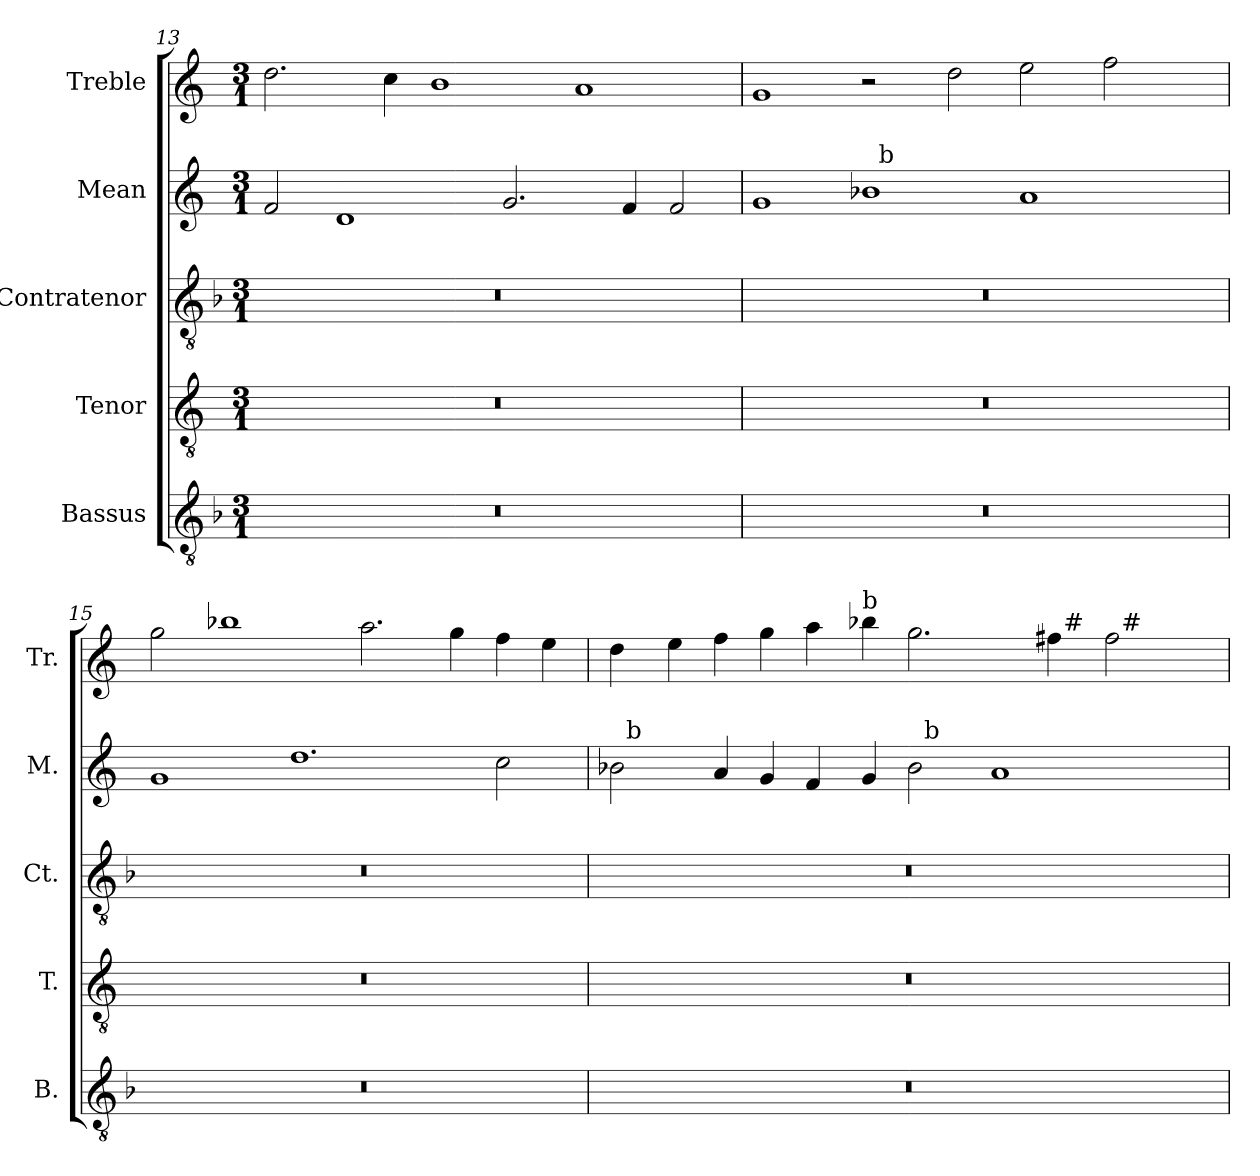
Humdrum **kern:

**kern	**kern	**kern	**kern	**kern
*part5	*part4	*part3	*part2	*part1
*staff5	*staff4	*staff3	*staff2	*staff1
*I"Bassus	*I"Tenor	*I"Contratenor	*I"Mean	*I"Treble
*I'B.	*I'T.	*I'Ct.	*I'M.	*I'Tr.
*clefGv2	*clefGv2	*clefGv2	*clefG2	*clefG2
*ITrd7c12	*ITrd7c12	*ITrd7c12	*	*
*k[b-]	*k[]	*k[b-]	*k[]	*k[]
*F:	*	*F:	*C:	*C:
*M3/1	*M3/1	*M3/1	*M3/1	*M3/1
=13	=13	=13	=13	=13
!LO:N:vis=1	!LO:N:vis=1	!LO:N:vis=1	!	!
0.r	0.r	0.r	2fi/	2.ddi\
.	.	.	1di	.
.	.	.	.	4cci\
.	.	.	.	1bi
.	.	.	2.gi/	.
.	.	.	.	1ai
.	.	.	4fi/	.
.	.	.	2fi/	.
=14	=14	=14	=14	=14
!LO:N:vis=1	!LO:N:vis=1	!LO:N:vis=1	!	!
*	*	*	*^	*
0.r	0.r	0.r	1gi	1ryy	1gi
.	.	.	1b-i	32ryy	2r
.	.	.	.	256ryy	.
!	!	!	!	!LO:TX:a:t=b	!
.	.	.	.	1ryy	.
.	.	.	.	.	2ddi\
.	.	.	1ai	.	2eei\
.	.	.	.	2ryy	.
.	.	.	.	.	2ffi\
.	.	.	.	4ryy	.
.	.	.	.	8ryy	.
.	.	.	.	16ryy	.
.	.	.	.	64..ryy	.
!!LO:LB:g=z
=15	=15	=15	=15	=15	=15
!LO:N:vis=1	!LO:N:vis=1	!LO:N:vis=1	!	!	!
*	*	*	*v	*v	*
0.r	0.r	0.r	1gi	2ggi\
.	.	.	.	1bb-Xi
.	.	.	1.ddi	.
.	.	.	.	2.aai\
.	.	.	.	4ggi\
.	.	.	2cci\	4ffi\
.	.	.	.	4eei\
=16	=16	=16	=16	=16
!LO:N:vis=1	!LO:N:vis=1	!LO:N:vis=1	!	!
*	*	*	*^	*^
*	*	*	*	*^	*	*^
0.r	0.r	0.r	2b-i\	32ryy	1ryy	4ddi\	1ryy	1ryy
.	.	.	.	256ryy	.	.	.	.
!	!	!	!	!LO:TX:a:t=b	!	!	!	!
.	.	.	.	1ryy	.	.	.	.
.	.	.	.	.	.	4eei\	.	.
.	.	.	4ai/	.	.	4ffi\	.	.
.	.	.	4gi/	.	.	4ggi\	.	.
.	.	.	4fi/	.	2ryy	4aai\	1ryy	1ryy
.	.	.	.	1ryy	.	.	.	.
!	!	!	!	!	!	!LO:TX:a:t=b	!	!
.	.	.	4gi/	.	.	4bb-i\	.	.
.	.	.	2b-i\	.	32ryy	2.ggi\	.	.
.	.	.	.	.	256ryy	.	.	.
!	!	!	!	!	!LO:TX:a:t=b	!	!	!
.	.	.	.	.	1ryy	.	.	.
.	.	.	1ai	.	.	.	4ryy	2ryy
.	.	.	.	2ryy	.	.	.	.
.	.	.	.	.	.	4ff#i\	32ryy	.
.	.	.	.	.	.	.	256ryy	.
!	!	!	!	!	!	!	!LO:TX:a:t=#	!
.	.	.	.	.	.	.	2ryy	.
.	.	.	.	.	.	2ff#i\	.	32ryy
.	.	.	.	.	.	.	.	256ryy
!	!	!	!	!	!	!	!	!LO:TX:a:t=#
.	.	.	.	4ryy	4ryy	.	.	4ryy
.	.	.	.	8ryy	8ryy	.	8ryy	8ryy
.	.	.	.	16ryy	16ryy	.	16ryy	16ryy
.	.	.	.	64..ryy	64..ryy	.	64..ryy	64..ryy
*	*	*	*v	*v	*v	*	*	*
*	*	*	*	*v	*v	*v
=	=	=	=	=
*-	*-	*-	*-	*-
